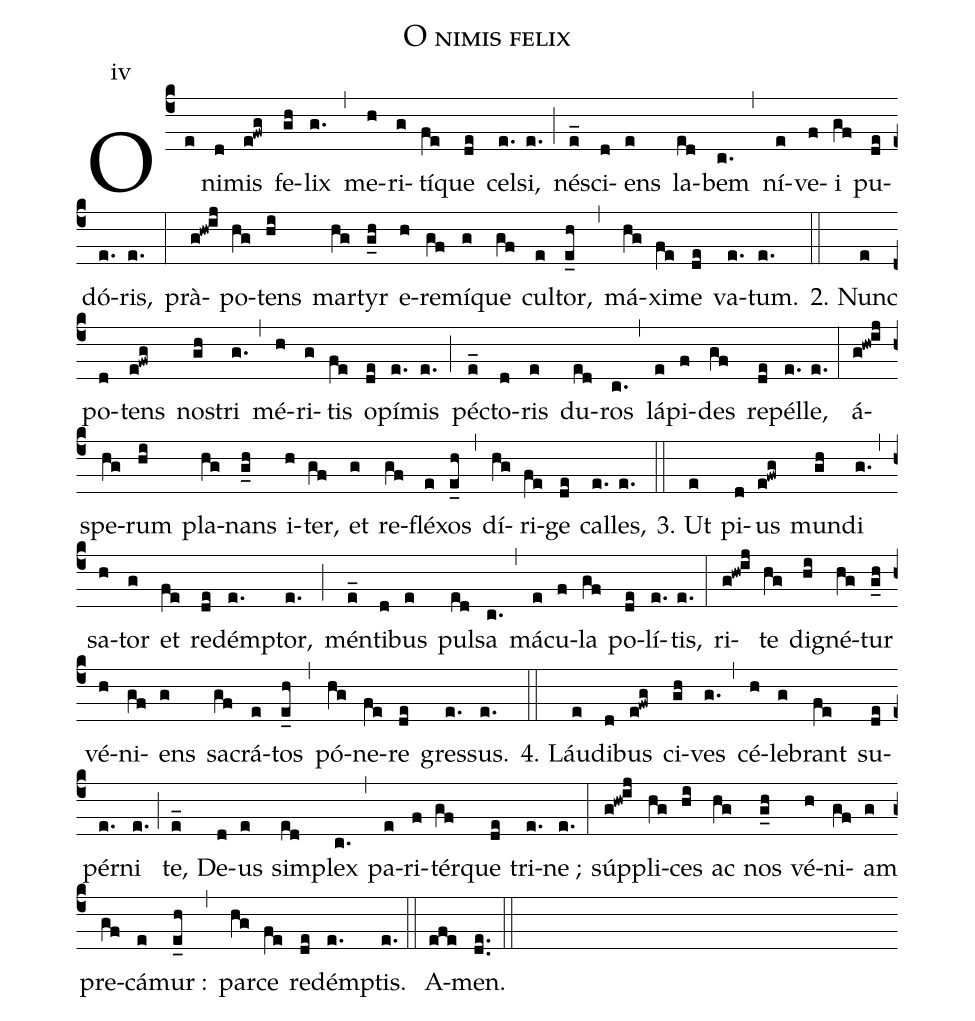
name:O nimis felix;
mode:iv;
%%
(c4)O(e) ni(d)mis(e!fwg) fe(gh)lix(g.) (,) me(h)ri(g)tí(fe)que(de) cel(e.)si,(e.) (;) né(e_)sci(d)ens(e) la(ed)bem(c.) (,) ní(e)ve(f)i(gf) pu(de)dó(e.)ris,(e.) (:) prà(g!hw!ij)po(hg)tens(hi) mar(hg)tyr(g_h) e(h)re(gf)mí(g)que(gf) cul(e)tor,(e_h) (,) má(hg)xi(fe)me(de) va(e.)tum.(e.) (::)
2. Nunc(e) po(d)tens(e!fwg) no(gh)stri(g.) (,) mé(h)ri(g)tis(fe) o(de)pí(e.)mis(e.) (;) pé(e_)cto(d)ris(e) du(ed)ros(c.) (,) lá(e)pi(f)des(gf) re(de)pél(e.)le,(e.) (:) á(g!hw!ij)spe(hg)rum(hi) pla(hg)nans(g_h) i(h)ter,(gf) et(g) re(gf)flé(e)xos(e_h) (,) dí(hg)ri(fe)ge(de) cal(e.)les,(e.) (::)
3. Ut(e) pi(d)us(e!fwg) mun(gh)di(g.) (,) sa(h)tor(g) et(fe) red(de)ém(e.)ptor,(e.) (;) mén(e_)ti(d)bus(e) pul(ed)sa(c.) (,) má(e)cu(f)la(gf) po(de)lí(e.)tis,(e.) (:) ri(g!hw!ij)te(hg) di(hi)gné(hg)tur(g_h) vé(h)ni(gf)ens(g) sa(gf)crá(e)tos(e_h) (,) pó(hg)ne(fe)re(de) gres(e.)sus.(e.) (::)
4. Láu(e)di(d)bus(e!fwg) ci(gh)ves(g.) (,) cé(h)le(g)brant(fe) su(de)pér(e.)ni(e.) (;) te,(e_) De(d)us(e) sim(ed)plex(c.) (,) pa(e)ri(f)tér(gf)que(de) tri(e.)ne~;(e.) (:) súp(g!hw!ij)pli(hg)ces(hi) ac(hg) nos(g_h) vé(h)ni(gf)am(g) pre(gf)cá(e)mur~:(e_h) (,) par(hg)ce(fe) red(de)ém(e.)ptis.(e.) (::) A(efe)men.(de..) (::)
